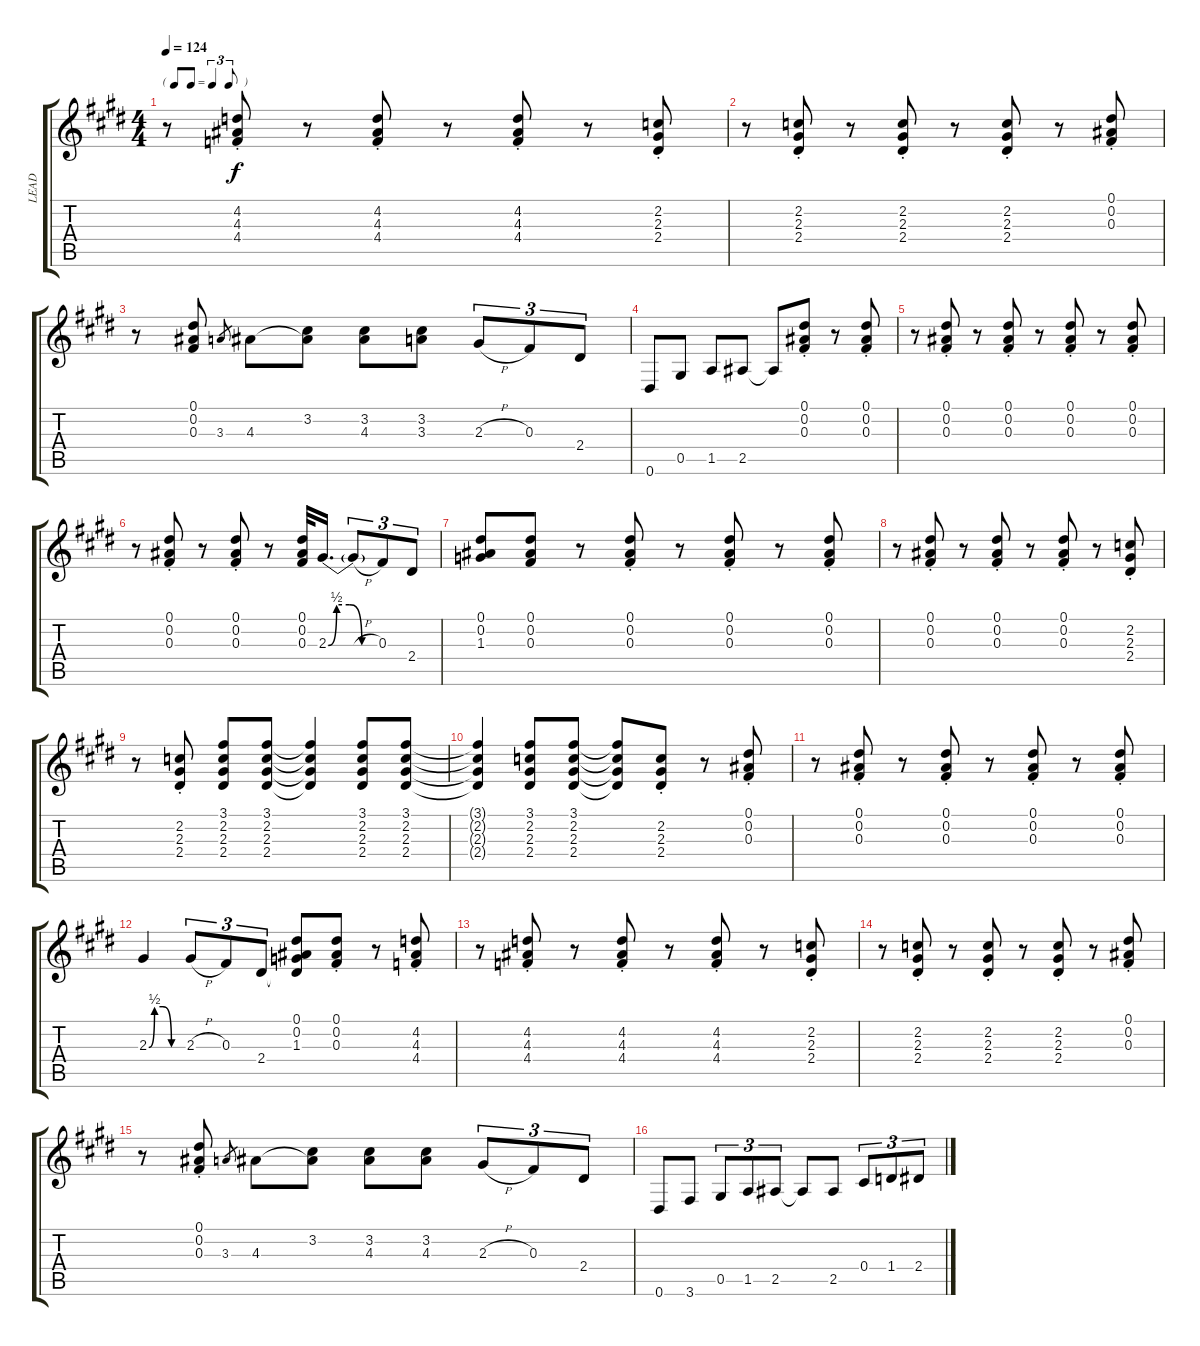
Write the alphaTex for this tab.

\track ("LEAD" "LEAD") {instrument overdrivenguitar}
\staff {score tabs}
\tuning (Eb4 Bb3 Gb3 Db3 Ab2 Eb2) {hide}
\ts (4 4)
\tf triplet8th
\tempo 124
\clef g2
\ks c#minor
r.8{dy f} (4.2{st} 4.3{st} 4.4{st}).8 r.8 (4.2{st} 4.3{st} 4.4{st}).8 r.8 (4.2{st} 4.3{st} 4.4{st}).8 r.8 (2.2{st} 2.3{st} 2.4{st}).8 |
\ks e
r.8 (2.2{st} 2.3{st} 2.4{st}).8 r.8 (2.2{st} 2.3{st} 2.4{st}).8 r.8 (2.2{st} 2.3{st} 2.4{st}).8 r.8 (0.1{st} 0.2{st} 0.3{st}).8 |
\ks c#minor
r.8 (0.1 0.2 0.3).8 3.3.8{gr} 4.3.8 (3.2 4.3{t}).8 (3.2 4.3).8 (3.2 3.3).8 2.3{h}.8{tu (3 2)} 0.3.8{tu (3 2)} 2.4.8{tu (3 2)} |
0.6.8 0.5.8 1.5.8 2.5.8 2.5{t}.8 (0.1{st} 0.2{st} 0.3{st}).8 r.8 (0.1{st} 0.2{st} 0.3{st}).8 |
\ks e
r.8 (0.1{st} 0.2{st} 0.3{st}).8 r.8 (0.1{st} 0.2{st} 0.3{st}).8 r.8 (0.1{st} 0.2{st} 0.3{st}).8 r.8 (0.1{st} 0.2{st} 0.3{st}).8 |
\ks c#minor
r.8 (0.1{st} 0.2{st} 0.3{st}).8 r.8 (0.1{st} 0.2{st} 0.3{st}).8 r.8 (0.1 0.2 0.3).32 2.3{be (custom 0 0 10 2 25 2 40 0 60 0)}.16{d} 2.3{h t}.8{tu (3 2)} 0.3.8{tu (3 2)} 2.4.8{tu (3 2)} |
(0.1 0.2 1.3).8 (0.1 0.2 0.3).8 r.8 (0.1{st} 0.2{st} 0.3{st}).8 r.8 (0.1{st} 0.2{st} 0.3{st}).8 r.8 (0.1{st} 0.2{st} 0.3{st}).8 |
\ks e
r.8 (0.1{st} 0.2{st} 0.3{st}).8 r.8 (0.1{st} 0.2{st} 0.3{st}).8 r.8 (0.1{st} 0.2{st} 0.3{st}).8 r.8 (2.2{st} 2.3{st} 2.4{st}).8 |
\ks c#minor
r.8 (2.2{st} 2.3{st} 2.4{st}).8 (3.1 2.2 2.3 2.4).8 (3.1 2.2 2.3 2.4).8 (3.1{t} 2.2{t} 2.3{t} 2.4{t}).4 (3.1 2.2 2.3 2.4).8 (3.1 2.2 2.3 2.4).8 |
(3.1{t} 2.2{t} 2.3{t} 2.4{t}).4 (3.1 2.2 2.3 2.4).8 (3.1 2.2 2.3 2.4).8 (3.1{t} 2.2{t} 2.3{t} 2.4{t}).8 (2.2{st} 2.3{st} 2.4{st}).8 r.8 (0.1{st} 0.2{st} 0.3{st}).8 |
\ks e
r.8 (0.1{st} 0.2{st} 0.3{st}).8 r.8 (0.1{st} 0.2{st} 0.3{st}).8 r.8 (0.1{st} 0.2{st} 0.3{st}).8 r.8 (0.1{st} 0.2{st} 0.3{st}).8 |
\ks c#minor
2.3{be (custom 0 0 10 2 25 2 40 0 60 0)}.4 2.3{h}.8{tu (3 2)} 0.3.8{tu (3 2)} 2.4.8{tu (3 2)} (0.1 0.2 1.3 2.4{t}).8 (0.1{st} 0.2{st} 0.3{st}).8 r.8 (4.2{st} 4.3{st} 4.4{st}).8 |
r.8 (4.2{st} 4.3{st} 4.4{st}).8 r.8 (4.2{st} 4.3{st} 4.4{st}).8 r.8 (4.2{st} 4.3{st} 4.4{st}).8 r.8 (2.2{st} 2.3{st} 2.4{st}).8 |
\ks e
r.8 (2.2{st} 2.3{st} 2.4{st}).8 r.8 (2.2{st} 2.3{st} 2.4{st}).8 r.8 (2.2{st} 2.3{st} 2.4{st}).8 r.8 (0.1{st} 0.2{st} 0.3{st}).8 |
\ks c#minor
r.8 (0.1{st} 0.2{st} 0.3{st}).8 3.3.8{gr} 4.3.8 (3.2 4.3{t}).8 (3.2 4.3).8 (3.2 4.3).8 2.3{h}.8{tu (3 2)} 0.3.8{tu (3 2)} 2.4.8{tu (3 2)} |
0.6.8 3.6.8 0.5.8{tu (3 2)} 1.5.8{tu (3 2)} 2.5.8{tu (3 2)} 2.5{t}.8 2.5.8 0.4.8{tu (3 2)} 1.4.8{tu (3 2)} 2.4.8{tu (3 2)}
